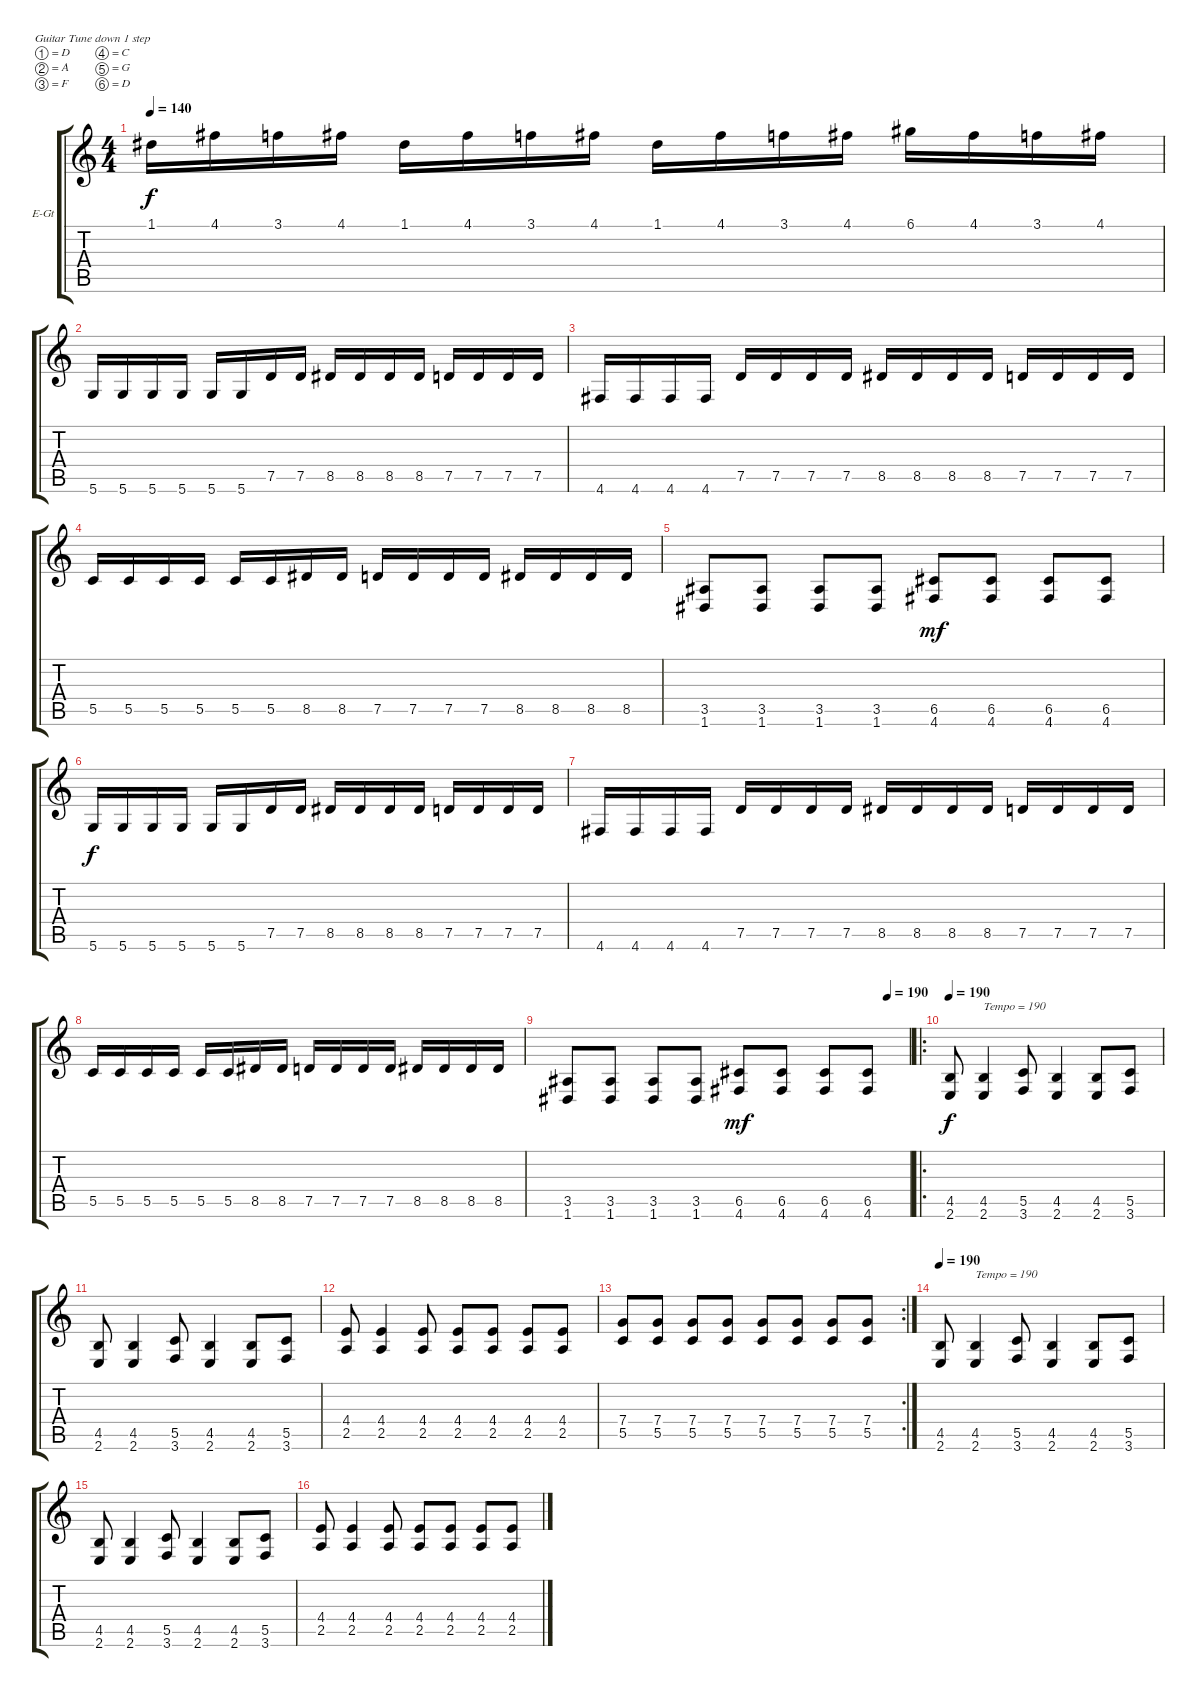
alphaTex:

\bracketExtendMode groupsimilarinstruments
\firstSystemTrackNameOrientation horizontal
\otherSystemsTrackNameOrientation horizontal
\track ("Paul - Guitar 2" "E-Gt") {instrument distortionguitar}
\staff {score tabs}
\tuning (D4 A3 F3 C3 G2 D2)
\ts (4 4)
\tempo 140
\clef g2
\ks c
1.1.16{dy f} 4.1.16 3.1.16 4.1.16 1.1.16 4.1.16 3.1.16 4.1.16 1.1.16 4.1.16 3.1.16 4.1.16 6.1.16 4.1.16 3.1.16 4.1.16 |
5.6.16 5.6.16 5.6.16 5.6.16 5.6.16 5.6.16 7.5.16 7.5.16 8.5.16 8.5.16 8.5.16 8.5.16 7.5.16 7.5.16 7.5.16 7.5.16 |
4.6.16 4.6.16 4.6.16 4.6.16 7.5.16 7.5.16 7.5.16 7.5.16 8.5.16 8.5.16 8.5.16 8.5.16 7.5.16 7.5.16 7.5.16 7.5.16 |
5.5.16 5.5.16 5.5.16 5.5.16 5.5.16 5.5.16 8.5.16 8.5.16 7.5.16 7.5.16 7.5.16 7.5.16 8.5.16 8.5.16 8.5.16 8.5.16 |
(3.5 1.6).8 (3.5 1.6).8 (3.5 1.6).8 (3.5 1.6).8 (6.5 4.6).8{dy mf} (6.5 4.6).8 (6.5 4.6).8 (6.5 4.6).8 |
5.6.16{dy f} 5.6.16 5.6.16 5.6.16 5.6.16 5.6.16 7.5.16 7.5.16 8.5.16 8.5.16 8.5.16 8.5.16 7.5.16 7.5.16 7.5.16 7.5.16 |
4.6.16 4.6.16 4.6.16 4.6.16 7.5.16 7.5.16 7.5.16 7.5.16 8.5.16 8.5.16 8.5.16 8.5.16 7.5.16 7.5.16 7.5.16 7.5.16 |
5.5.16 5.5.16 5.5.16 5.5.16 5.5.16 5.5.16 8.5.16 8.5.16 7.5.16 7.5.16 7.5.16 7.5.16 8.5.16 8.5.16 8.5.16 8.5.16 |
\tempo (190 0.9375)
(3.5 1.6).8 (3.5 1.6).8 (3.5 1.6).8 (3.5 1.6).8 (6.5 4.6).8{dy mf} (6.5 4.6).8 (6.5 4.6).8 (6.5 4.6).8 |
\ro
\tempo 190
(4.5 2.6).8{dy f} (4.5 2.6).4{txt "Tempo = 190"} (5.5 3.6).8 (4.5 2.6).4 (4.5 2.6).8 (5.5 3.6).8 |
(4.5 2.6).8 (4.5 2.6).4 (5.5 3.6).8 (4.5 2.6).4 (4.5 2.6).8 (5.5 3.6).8 |
(4.4 2.5).8 (4.4 2.5).4 (4.4 2.5).8 (4.4 2.5).8 (4.4 2.5).8 (4.4 2.5).8 (4.4 2.5).8 |
\rc 2
(7.4 5.5).8 (7.4 5.5).8 (7.4 5.5).8 (7.4 5.5).8 (7.4 5.5).8 (7.4 5.5).8 (7.4 5.5).8 (7.4 5.5).8 |
\tempo 190
(4.5 2.6).8 (4.5 2.6).4{txt "Tempo = 190"} (5.5 3.6).8 (4.5 2.6).4 (4.5 2.6).8 (5.5 3.6).8 |
(4.5 2.6).8 (4.5 2.6).4 (5.5 3.6).8 (4.5 2.6).4 (4.5 2.6).8 (5.5 3.6).8 |
(4.4 2.5).8 (4.4 2.5).4 (4.4 2.5).8 (4.4 2.5).8 (4.4 2.5).8 (4.4 2.5).8 (4.4 2.5).8
